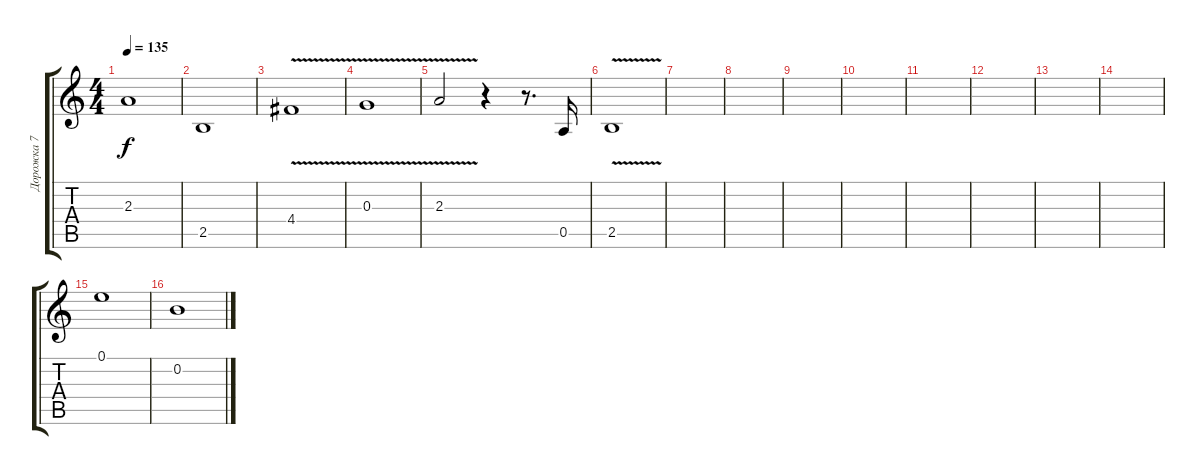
\track ("Дорожка 7" "Дорожка 7") {instrument acousticguitarsteel}
\staff {score tabs}
\tuning (E4 B3 G3 D3 A2 E2) {hide}
\ts (4 4)
\tempo 135
\clef g2
\ks c
2.3.1{dy f} |
2.5.1 |
4.4{v}.1 |
0.3{v}.1 |
2.3{v}.2 r.4 r.8{d} 0.5.16 |
2.5{v}.1 |
|
|
|
|
|
|
|
|
0.1.1 |
0.2.1
